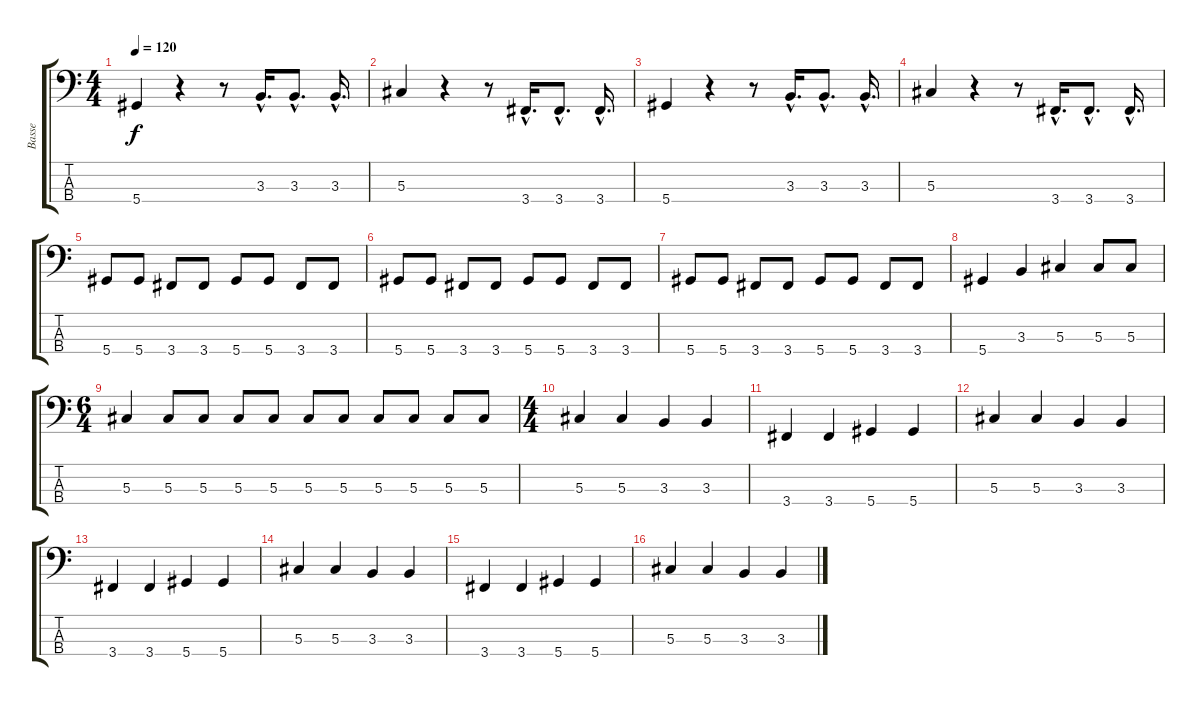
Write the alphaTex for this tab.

\track ("Basse" "Basse") {instrument electricbasspick}
\staff {score tabs}
\tuning (Gb2 Db2 Ab1 Eb1) {hide}
\ts (4 4)
\tempo 120
\clef f4
\ks c
5.4.4{dy f} r.4 r.8 3.3{hac}.16{d} 3.3{hac}.8{d} 3.3{hac}.16{d} |
5.3.4 r.4 r.8 3.4{hac}.16{d} 3.4{hac}.8{d} 3.4{hac}.16{d} |
5.4.4 r.4 r.8 3.3{hac}.16{d} 3.3{hac}.8{d} 3.3{hac}.16{d} |
5.3.4 r.4 r.8 3.4{hac}.16{d} 3.4{hac}.8{d} 3.4{hac}.16{d} |
5.4.8 5.4.8 3.4.8 3.4.8 5.4.8 5.4.8 3.4.8 3.4.8 |
5.4.8 5.4.8 3.4.8 3.4.8 5.4.8 5.4.8 3.4.8 3.4.8 |
5.4.8 5.4.8 3.4.8 3.4.8 5.4.8 5.4.8 3.4.8 3.4.8 |
5.4.4 3.3.4 5.3.4 5.3.8 5.3.8 |
\ts (6 4)
5.3.4 5.3.8 5.3.8 5.3.8 5.3.8 5.3.8 5.3.8 5.3.8 5.3.8 5.3.8 5.3.8 |
\ts (4 4)
5.3.4 5.3.4 3.3.4 3.3.4 |
3.4.4 3.4.4 5.4.4 5.4.4 |
5.3.4 5.3.4 3.3.4 3.3.4 |
3.4.4 3.4.4 5.4.4 5.4.4 |
5.3.4 5.3.4 3.3.4 3.3.4 |
3.4.4 3.4.4 5.4.4 5.4.4 |
5.3.4 5.3.4 3.3.4 3.3.4
